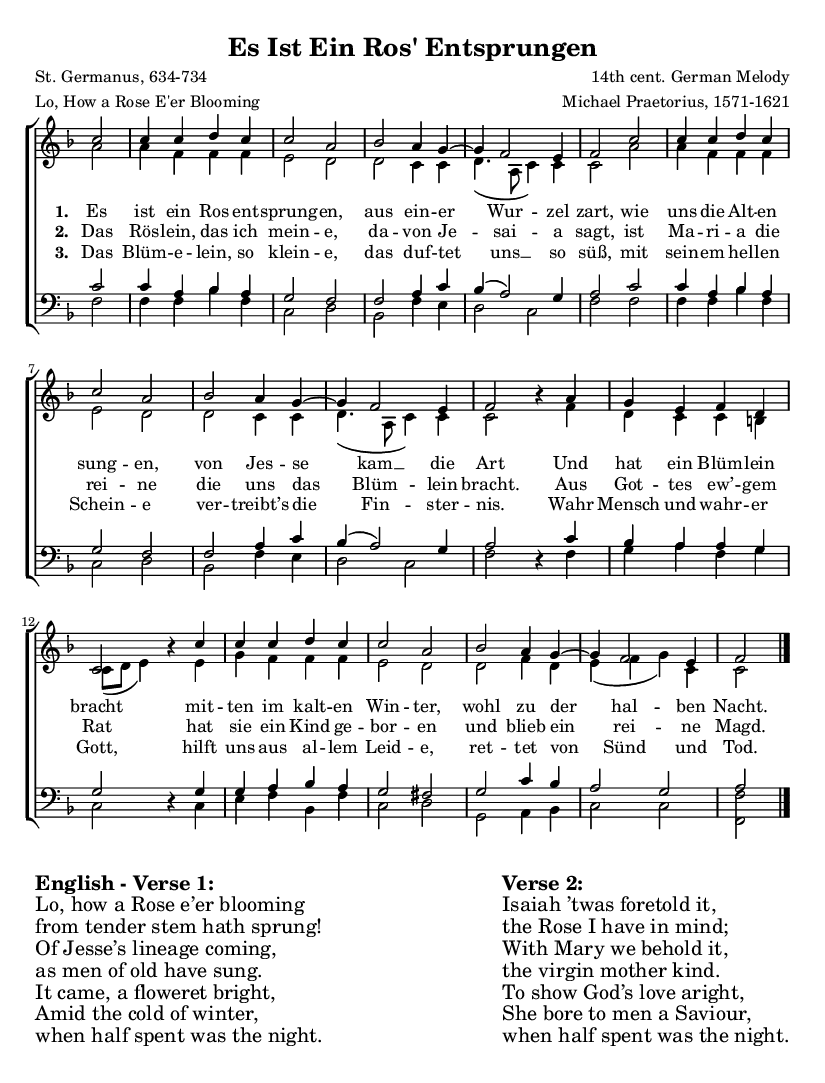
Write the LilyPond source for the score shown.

\header {
  filename = "lo.ly"
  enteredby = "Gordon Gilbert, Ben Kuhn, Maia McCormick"
  composer = "14th cent. German Melody"
  arranger = "Michael Praetorius, 1571-1621"
  poet = "St. Germanus, 634-734"
  date=""
  title = "Es Ist Ein Ros' Entsprungen"
  metre = "Lo, How a Rose E'er Blooming"
  index_as = "Lo, How a Rose E'er Blooming"
  meter = \metre
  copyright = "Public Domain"
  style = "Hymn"
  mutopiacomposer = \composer
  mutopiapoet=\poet
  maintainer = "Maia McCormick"
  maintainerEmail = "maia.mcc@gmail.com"
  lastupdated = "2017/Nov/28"
}

\version "2.14.2"

\include "header.ly"

global= {
  \time 2/2
  \key f \major
}

sop = \context Voice = "sop"    {
  \voiceOne
  \relative c' {
  \partial 2 c'2 |
	c4 c d c | c2 a |
  bes a4 g~ | g f2 e4 | f2 c'2 |

  c4 c d c | c2 a |
  bes a4 g~ | g f2 e4 | f2 b4 \rest a |

  g e f d | c2 b'4 \rest c |
  c c d c | c2 a |
  bes a4 g~ | g f2 e4 | \time 1/2 f2 \bar "|."
  }}

alto=\context Voice = "alto"   {
  \voiceTwo
  \relative c' {
	a'2 a4 f f f e2 d d
	c4 c d4.( a8 c4) c c2
	a'2 a4 f f f e2 d d
	c4 c d4.( a8 c4) c c2
	s4 f d c c b c8( d e4) s
	e4 g f f f e2 d d
	f4 d e( f g) c, c2
  }}

tenor = \context Voice = "tenor"   {
  \voiceOne
  \relative c' {
	c2 c4 a bes a g2 f f
	a4 c bes( a2) g4 a2
	c2 c4 a bes a g2 f f
	a4 c bes( a2) g4 a2
	d,4 \rest c'4 bes a a g g2 d4 \rest
	g4 g a bes a g2 fis g
	c4 bes a2 g a
  }}

bass = \context Voice = "bass"   {
  \voiceTwo
  \relative c' {
	f,2 f4 f bes f c2 d bes
	f'4 e d2 c f
	f2 f4 f bes f c2 d bes
	f'4 e d2 c f
	s4 f g a f g c,2 s4
	c4 e f bes, f' c2 d g,
	a4 bes c2 c <<f f,>>
  }}

stanzaa = \lyricmode {
  \set stanza = #"1. "
  Es ist ein Ros ent -- sprung -- en,
  aus ein -- er Wur -- zel zart,
  wie uns die Alt -- en sung -- en,
  von Jes -- se kam __ die Art
  \set associatedVoice = "tenors"
  Und hat ein Blüm -- lein bracht
  \unset associatedVoice
  mit -- ten im kalt -- en Win -- ter,
  wohl zu der hal -- ben Nacht.
}

stanzab = \lyricmode {
  \set stanza = #"2. "
  Das Rös -- lein, das ich mein -- e,
  da -- von Je -- sai -- a sagt,
  ist Ma -- ri -- a die rei -- ne
  die uns das Blüm -- lein bracht.
  \set associatedVoice = "tenors"
  Aus Got -- tes ew’ -- gem Rat
  \unset associatedVoice
  hat sie ein Kind ge -- bor -- en
  und blieb ein rei -- ne Magd.
}

stanzac = \lyricmode {
  \set stanza = #"3. "
  Das Blüm -- e -- lein, so klein -- e,
  das duf -- tet uns __ so süß,
  mit sein -- em hel -- len Schein -- e
  ver -- treibt’s die Fin -- ster -- nis.
  \set associatedVoice = "tenors"
  Wahr Mensch und wahr -- er Gott,
  \unset associatedVoice
  hilft uns aus al -- lem Leid -- e,
  ret -- tet von Sünd und Tod.
}

bassWordsa = \lyricmode {
  \repeat unfold 10 { \skip 1 }
  Wur -- zel zart,
  \repeat unfold 10 { \skip 1 }
  kam die Art
  \repeat unfold 16 { \skip 1 }
  hal -- ben Nacht.
}
bassWordsb = \lyricmode {
  \repeat unfold 10 { \skip 1 }
  -sai -- a sagt,
  \repeat unfold 10 { \skip 1 }
  Blüm -- lein bracht.
  \repeat unfold 16 { \skip 1 }
  rei -- ne Magd.
}
bassWordsc = \lyricmode {
  \repeat unfold 10 { \skip 1 }
  uns so süß,
  \repeat unfold 10 { \skip 1 }
  Fin -- ster -- nis.
  \repeat unfold 16 { \skip 1 }
  Sünd und Tod.
}

verses = \markup{
  \fill-line {
    \column{
      \line { \huge \bold "English - Verse 1:" }
      \line{ \huge "Lo, how a Rose e’er blooming" }
      \line{ \huge "from tender stem hath sprung!" }
      \line{ \huge "Of Jesse’s lineage coming," }
      \line{ \huge "as men of old have sung." }
      \line{ \huge "It came, a floweret bright," }
      \line{ \huge "Amid the cold of winter," }
      \line{ \huge "when half spent was the night." }
    }
    \column{
      \line { \huge \bold "Verse 2:" }
      \line { \huge "Isaiah ’twas foretold it," }
      \line { \huge "the Rose I have in mind;" }
      \line { \huge "With Mary we behold it," }
      \line { \huge "the virgin mother kind." }
      \line { \huge "To show God’s love aright," }
      \line { \huge "She bore to men a Saviour," }
      \line { \huge "when half spent was the night." }
    }
  }
}

\score {	%\transpose d c
  \context ChoirStaff <<
    \unset ChoirStaff.melismaBusyProperties
    \context Staff ="upper"  { \clef "G" <<
      \global
      \sop
      \alto
    >>}

    \lyricsto "sop" \context Lyrics = "stanza-1" {
      \set stanza = "1."
      \stanzaa }
    \lyricsto "sop" \context Lyrics = "stanza-2" {
      \set stanza = "2."
      \stanzab }
    \lyricsto "sop" \context Lyrics = "stanza-3" {
      \set stanza = "3."
      \stanzac }

    \context Staff = "lower"  { \clef "F"<<
      \global
      \tenor
      \bass
    >>}
    % \lyricsto "bass" \context Lyrics = "bass-a" {
      % \bassWordsa }
    % \lyricsto "bass" \context Lyrics = "bass-b" {
      % \bassWordsb }
    % \lyricsto "bass" \context Lyrics = "bass-c" {
      % \bassWordsc }
  >>
  \layout {
    indent = 0.0\pt
    \context {
      \ChordNames
      \override ChordName  #'style = #'american
      chordChanges = ##t
    }
    \context {
      \Staff
      \remove Time_signature_engraver
    }
  }
}
\verses
